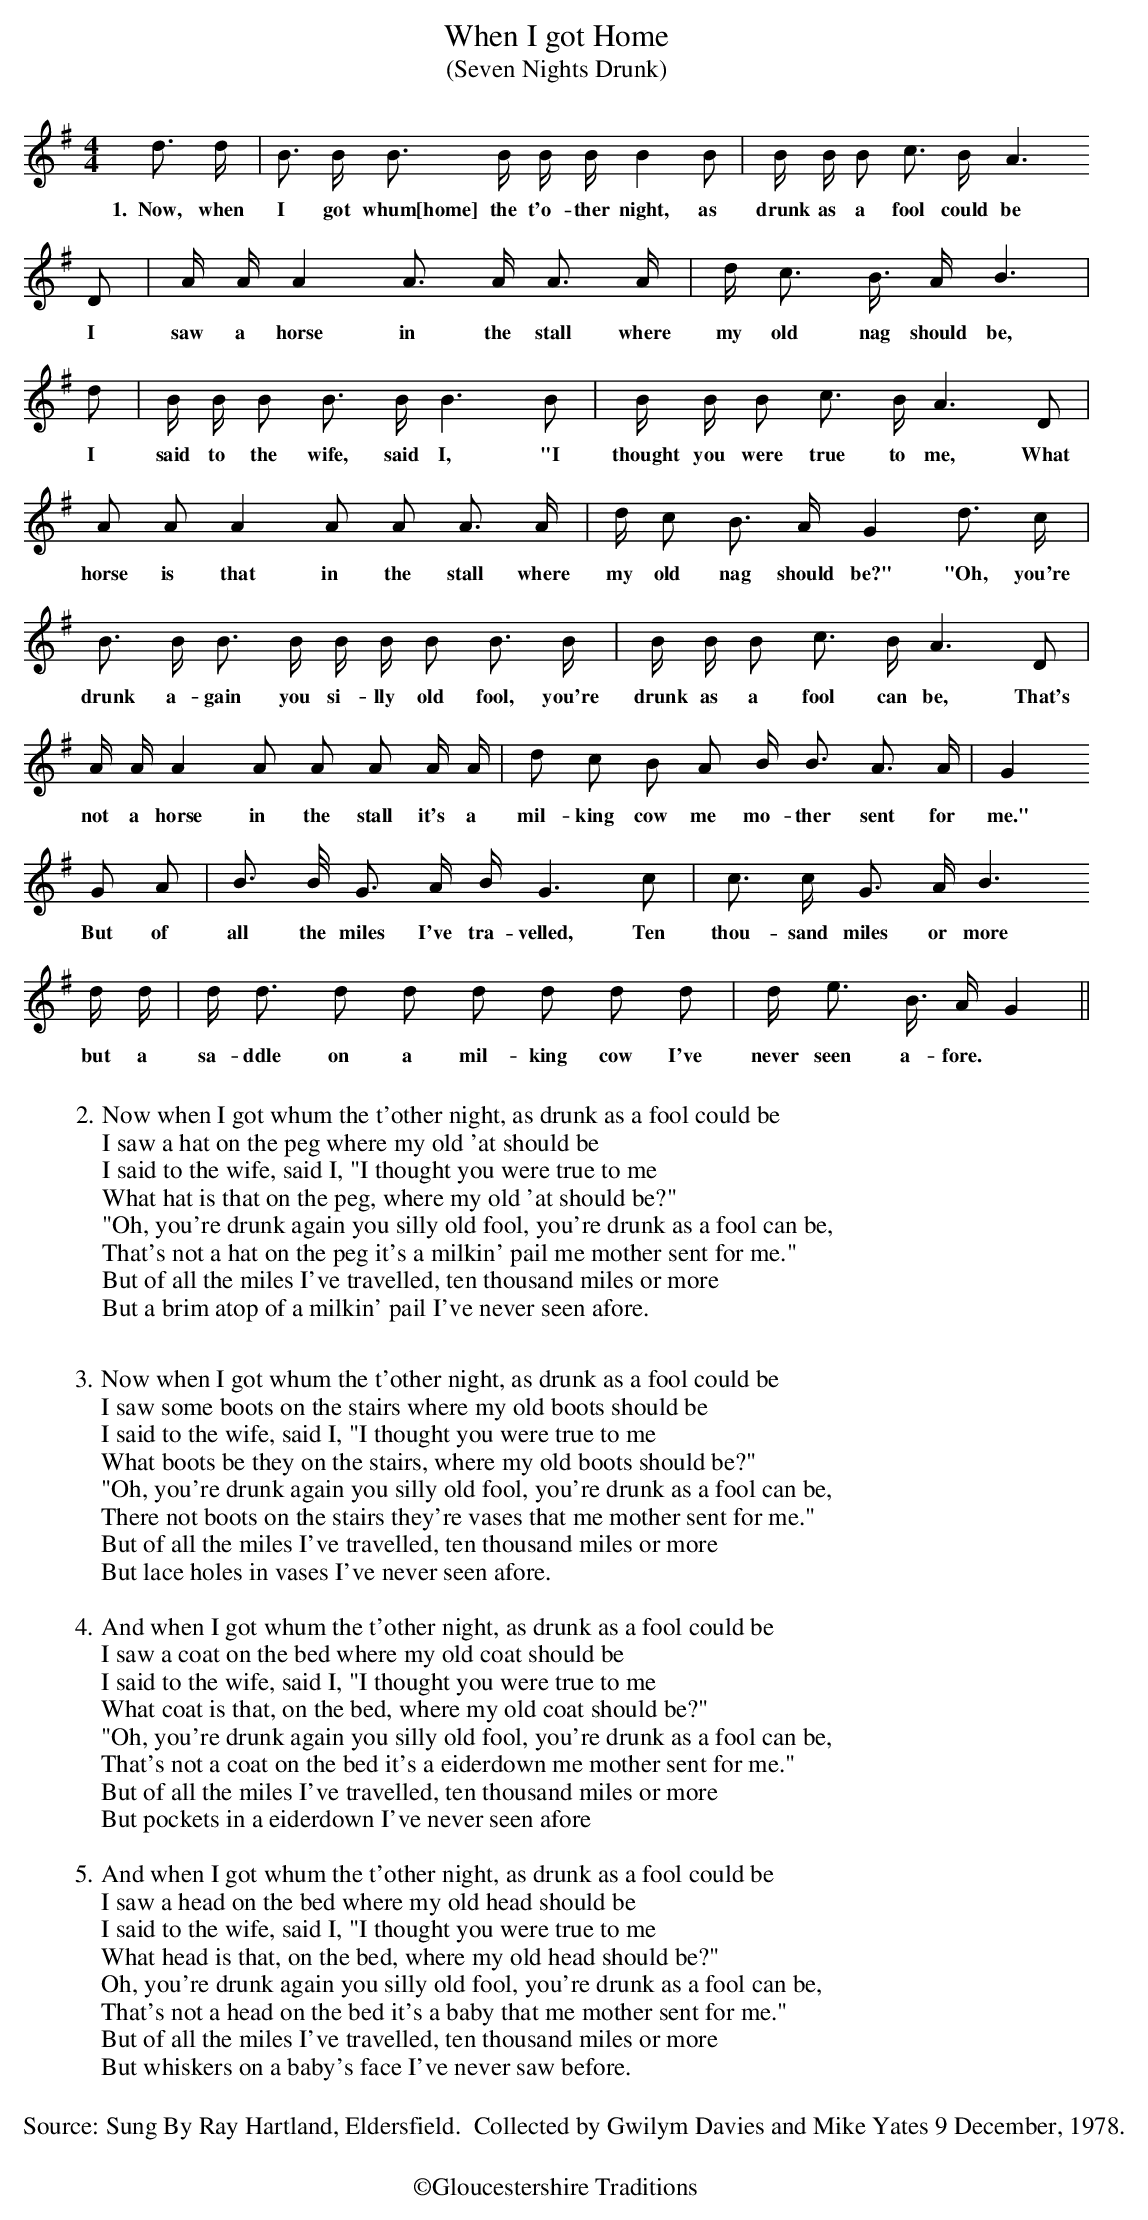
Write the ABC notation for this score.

X:1
T:When I got Home
T:(Seven Nights Drunk)
M:4/4
L:1/8
K:Gmaj
d> d|B> B B> B B/2 B/2 B2 B|B/2 B/2 B c> B A2>
w:1.~~Now, when I got whum[home] the t'o-ther night, as drunk as a fool could be
D2|A/2 A/2 A2 A> A A> A| d/2 c> B> A B3|
w:I saw a horse in the stall where my old nag should be,
d|B/2 B/2 B B> B B3 B| B/2 B/2 B c> B A3D|
w:I said to the wife, said I, "I thought you were true to me, What
A A A2 A A A> A| d/2 c B> A G2d> c|
w:horse is that in the stall where my old nag should be?" "Oh, you're
B> B B> B B/2 B/2 B B> B|B/2 B/2 B c> B A3 D|
w:drunk a-gain you si-lly old fool, you're drunk as a fool can be, That's
A/2 A/2 A2 A A A A/2 A/2| d c B A B/2 B> A3 A/2| G2
w:not a horse in the stall it's a mil-king cow me mo-ther sent for me."
G A |B> B/2 G> A B/2 G3 c| c> c G> A B3
w:But of all the miles I've tra-velled, Ten thou-sand miles or more
d/2 d/2| d/2 d> d2 d d d d d| d/2 e> B> A G2||
w:but a sa-ddle on a mil-king cow I've never seen a-fore.
W:
W:2.Now when I got whum the t'other night, as drunk as a fool could be
W:I saw a hat on the peg where my old 'at should be
W:I said to the wife, said I, "I thought you were true to me
W:What hat is that on the peg, where my old 'at should be?"
W:"Oh, you're drunk again you silly old fool, you're drunk as a fool can be,
W:That's not a hat on the peg it's a milkin' pail me mother sent for me."
W:But of all the miles I've travelled, ten thousand miles or more
W:But a brim atop of a milkin' pail I've never seen afore.
W:
W:3.Now when I got whum the t'other night, as drunk as a fool could be
W:I saw some boots on the stairs where my old boots should be
W:I said to the wife, said I, "I thought you were true to me
W:What boots be they on the stairs, where my old boots should be?"
W:"Oh, you're drunk again you silly old fool, you're drunk as a fool can be,
W:There not boots on the stairs they're vases that me mother sent for me."
W:But of all the miles I've travelled, ten thousand miles or more
W:But lace holes in vases I've never seen afore.
W:
W:4.And when I got whum the t'other night, as drunk as a fool could be
W:I saw a coat on the bed where my old coat should be
W:I said to the wife, said I, "I thought you were true to me
W:What coat is that, on the bed, where my old coat should be?"
W:"Oh, you're drunk again you silly old fool, you're drunk as a fool can be,
W:That's not a coat on the bed it's a eiderdown me mother sent for me."
W:But of all the miles I've travelled, ten thousand miles or more
W:But pockets in a eiderdown I've never seen afore
W:
W:5.And when I got whum the t'other night, as drunk as a fool could be
W:I saw a head on the bed where my old head should be
W:I said to the wife, said I, "I thought you were true to me
W:What head is that, on the bed, where my old head should be?"
W:Oh, you're drunk again you silly old fool, you're drunk as a fool can be,
W:That's not a head on the bed it's a baby that me mother sent for me."
W:But of all the miles I've travelled, ten thousand miles or more
W:But whiskers on a baby's face I've never saw before.
W:
